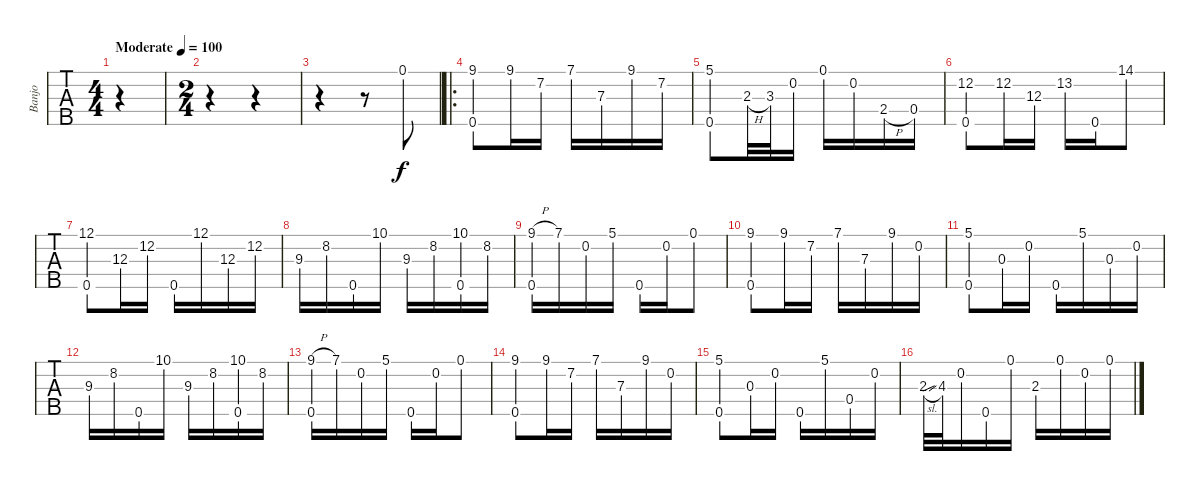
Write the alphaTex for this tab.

\track ("Banjo" "Banjo") {instrument banjo}
\staff {tabs}
\tuning (D4 B3 G3 D3 G4) {hide}
\displaytranspose 12
\ts (4 4)
\tempo (100 "Moderate")
\clef g2
\ks c
|
\ts (2 4)
r.4 r.4 |
r.4 r.8 0.1.8 |
\ro
(9.1 0.5).8 9.1.16 7.2.16 7.1.16 7.3.16 9.1.16 7.2.16 |
(5.1 0.5).8 2.3{h}.32 3.3.32 0.2.16 0.1.16 0.2.16 2.4{h}.16 0.4.16 |
(12.2 0.5).8 12.2.16 12.3.16 13.2.16 0.5.16 14.1.8 |
(12.1 0.5).8 12.3.16 12.2.16 0.5.16 12.1.16 12.3.16 12.2.16 |
9.3.16 8.2.16 0.5.16 10.1.16 9.3.16 8.2.16 (10.1 0.5).16 8.2.16 |
(9.1{h} 0.5).16 7.1.16 0.2.16 5.1.16 0.5.16 0.2.16 0.1.8 |
(9.1 0.5).8 9.1.16 7.2.16 7.1.16 7.3.16 9.1.16 0.2.16 |
(5.1 0.5).8 0.3.16 0.2.16 0.5.16 5.1.16 0.3.16 0.2.16 |
9.3.16 8.2.16 0.5.16 10.1.16 9.3.16 8.2.16 (10.1 0.5).16 8.2.16 |
(9.1{h} 0.5).16 7.1.16 0.2.16 5.1.16 0.5.16 0.2.16 0.1.8 |
(9.1 0.5).8 9.1.16 7.2.16 7.1.16 7.3.16 9.1.16 0.2.16 |
(5.1 0.5).8 0.3.16 0.2.16 0.5.16 5.1.16 0.4.16 0.2.16 |
2.3{sl}.32 4.3{sib}.32 0.2.16 0.5.16 0.1.16 2.3.16 0.1.16 0.2.16 0.1.16
